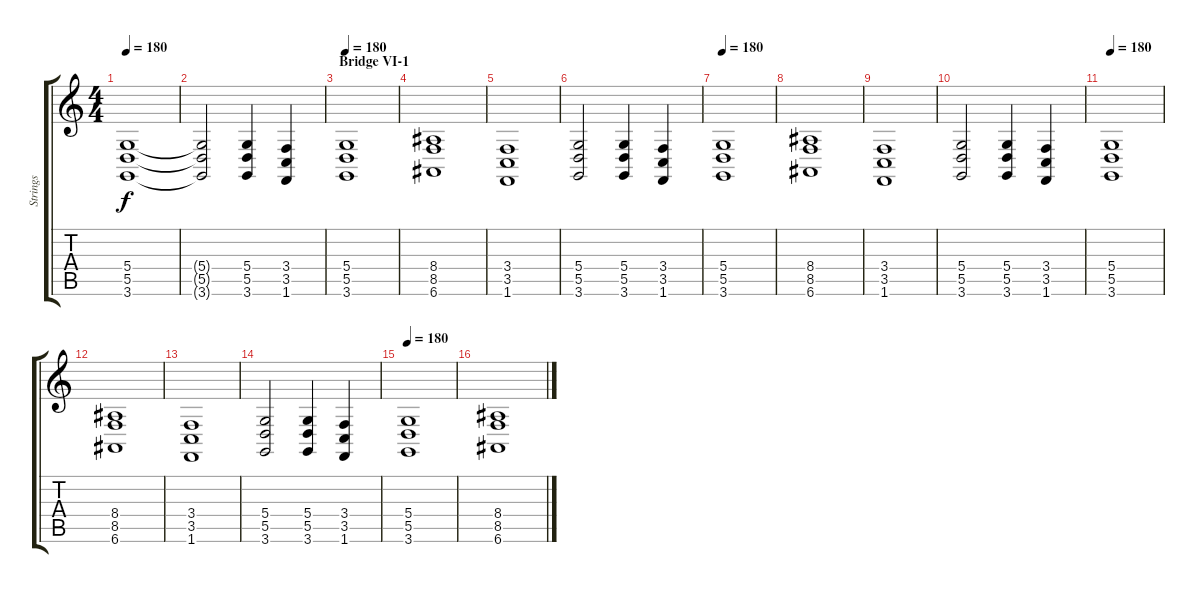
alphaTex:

\track ("Strings" "Strings") {instrument synthstrings2}
\staff {score tabs}
\tuning (E4 B3 G3 D3 A2 E2) {hide}
\ts (4 4)
\tempo 180
\clef g2
\ks c
(5.4{t} 5.5{t} 3.6{t}).1{dy f} |
(5.4{t} 5.5{t} 3.6{t}).2 (5.4 5.5 3.6).4 (3.4 3.5 1.6).4 |
\section ("" "Bridge VI-1")
\tempo 180
(5.4 5.5 3.6).1 |
(8.4 8.5 6.6).1 |
(3.4 3.5 1.6).1 |
(5.4 5.5 3.6).2 (5.4 5.5 3.6).4 (3.4 3.5 1.6).4 |
\tempo 180
(5.4 5.5 3.6).1 |
(8.4 8.5 6.6).1 |
(3.4 3.5 1.6).1 |
(5.4 5.5 3.6).2 (5.4 5.5 3.6).4 (3.4 3.5 1.6).4 |
\tempo 180
(5.4 5.5 3.6).1 |
(8.4 8.5 6.6).1 |
(3.4 3.5 1.6).1 |
(5.4 5.5 3.6).2 (5.4 5.5 3.6).4 (3.4 3.5 1.6).4 |
\tempo 180
(5.4 5.5 3.6).1 |
(8.4 8.5 6.6).1
